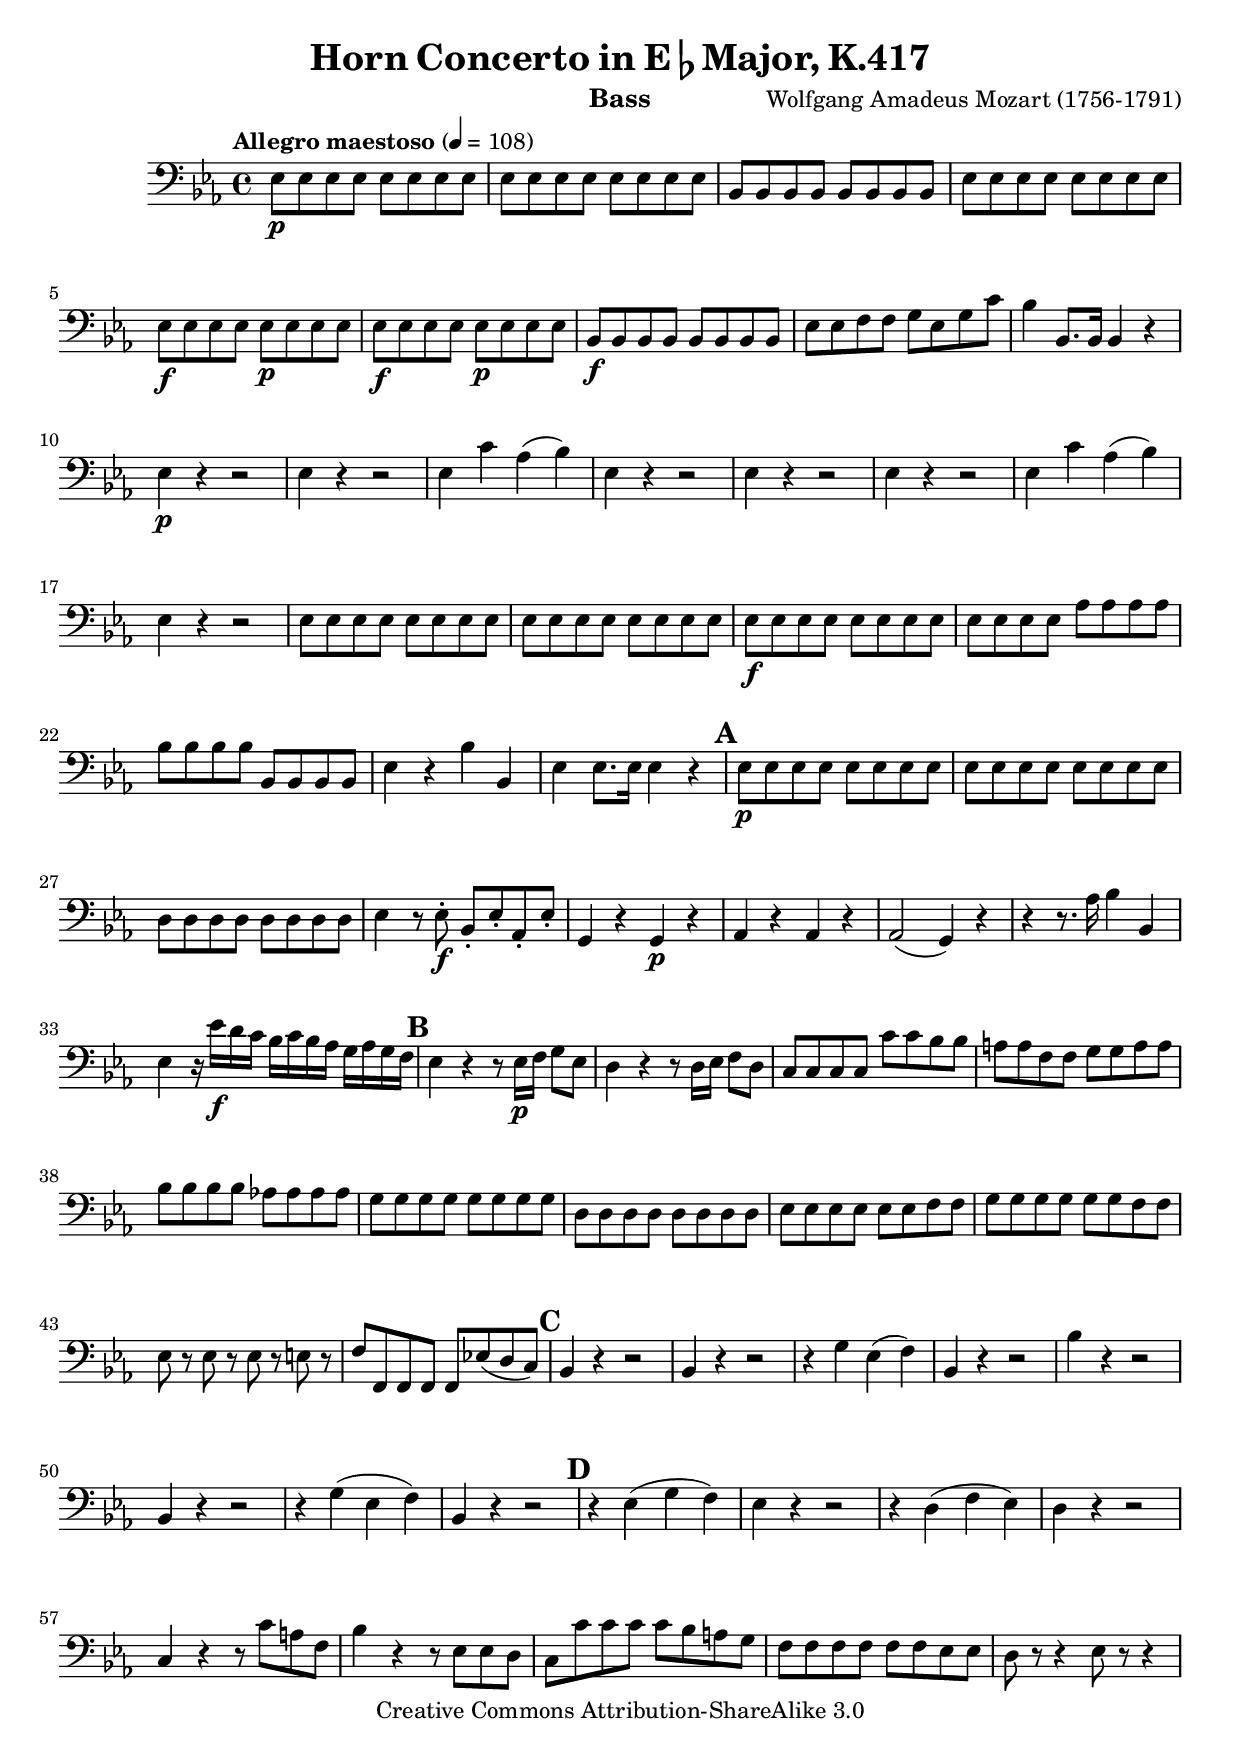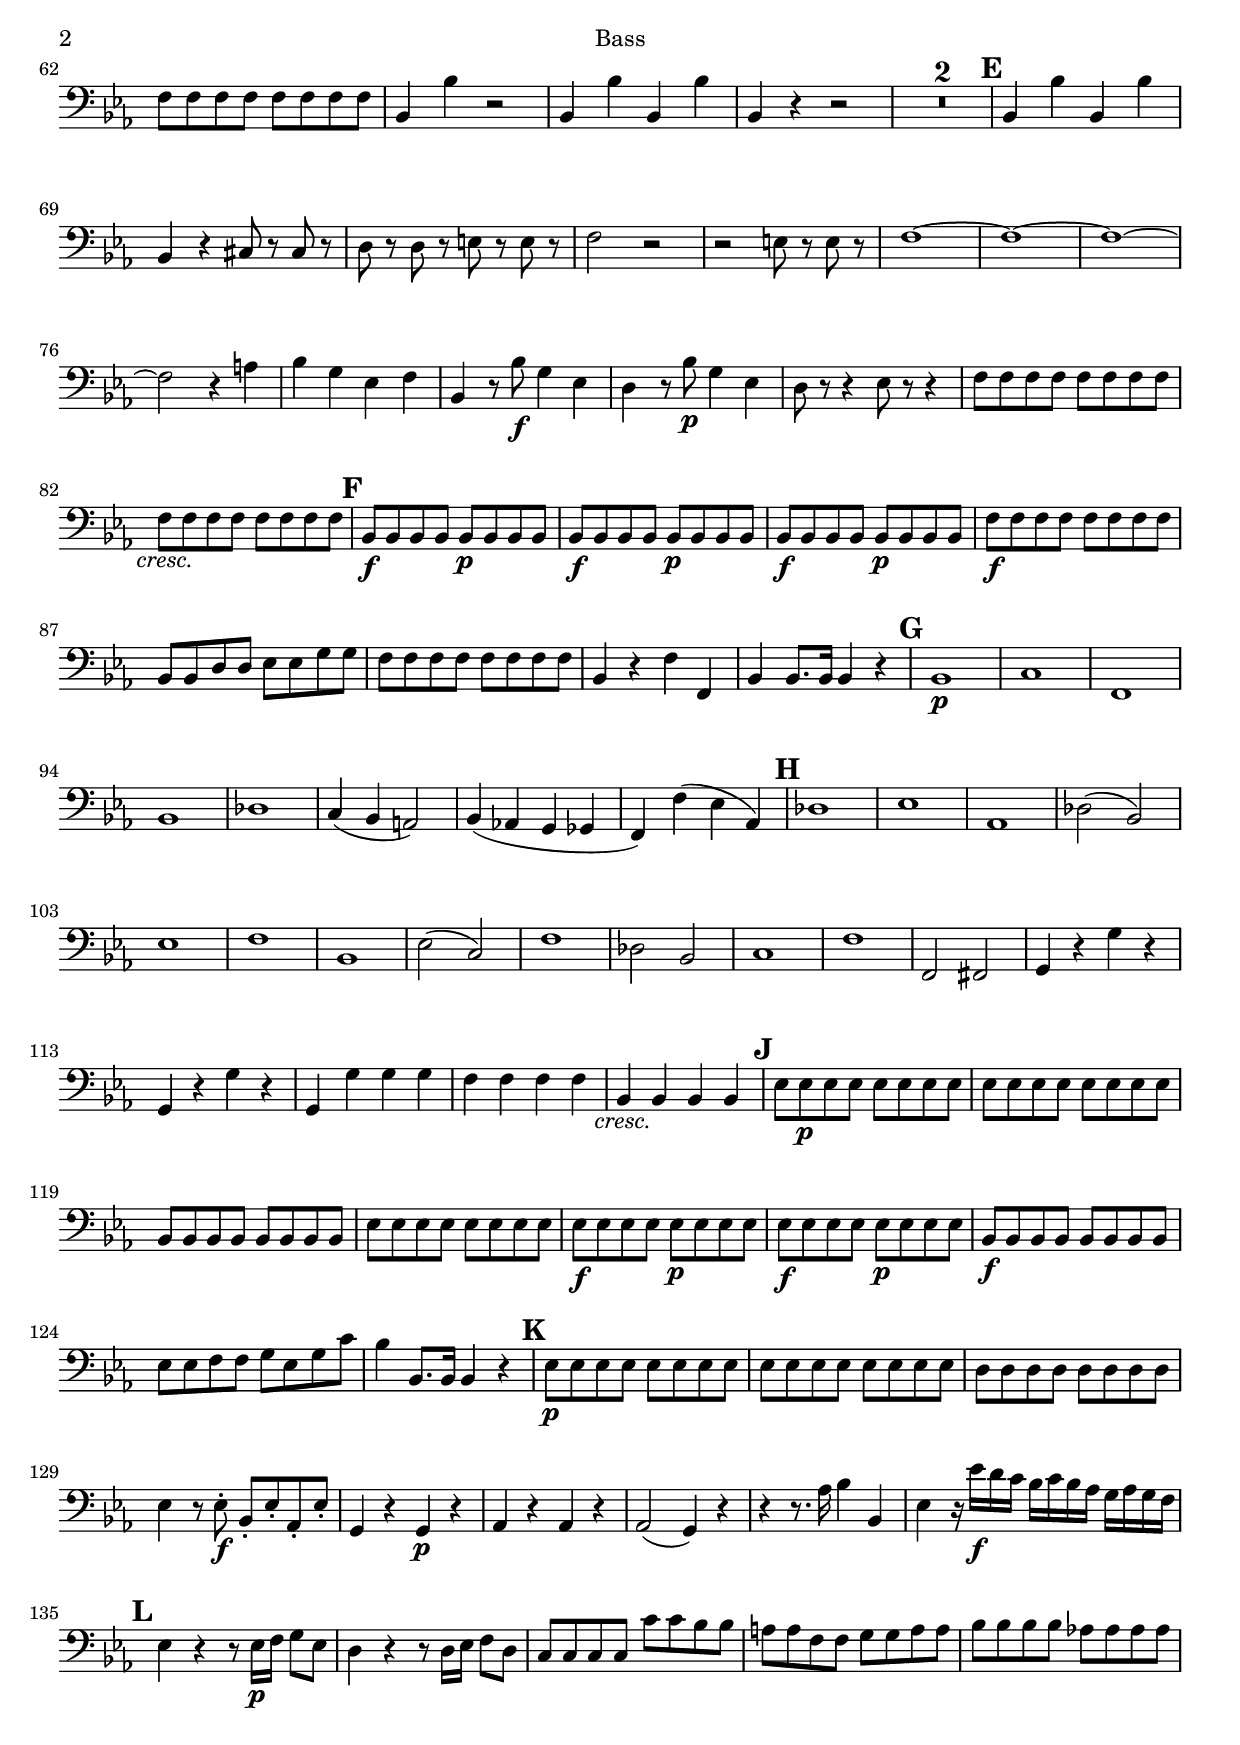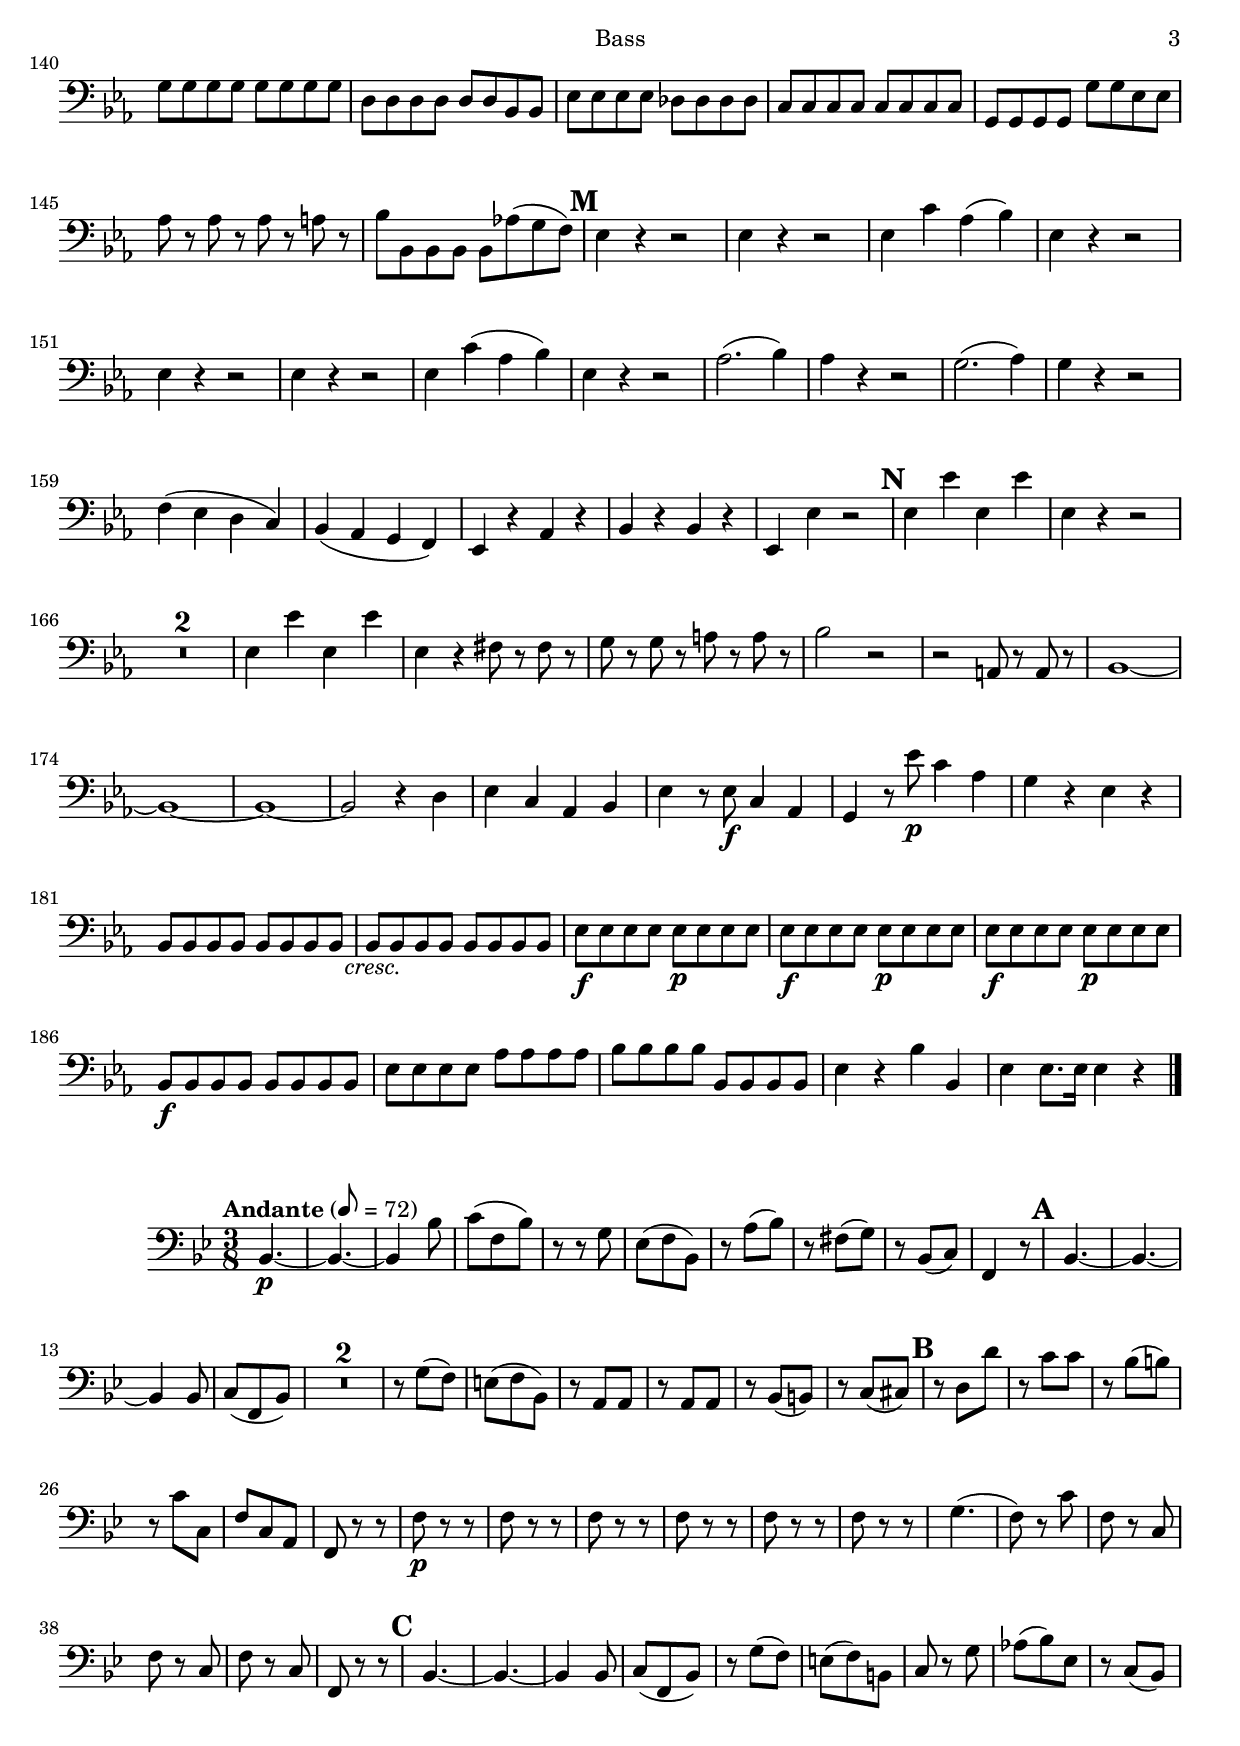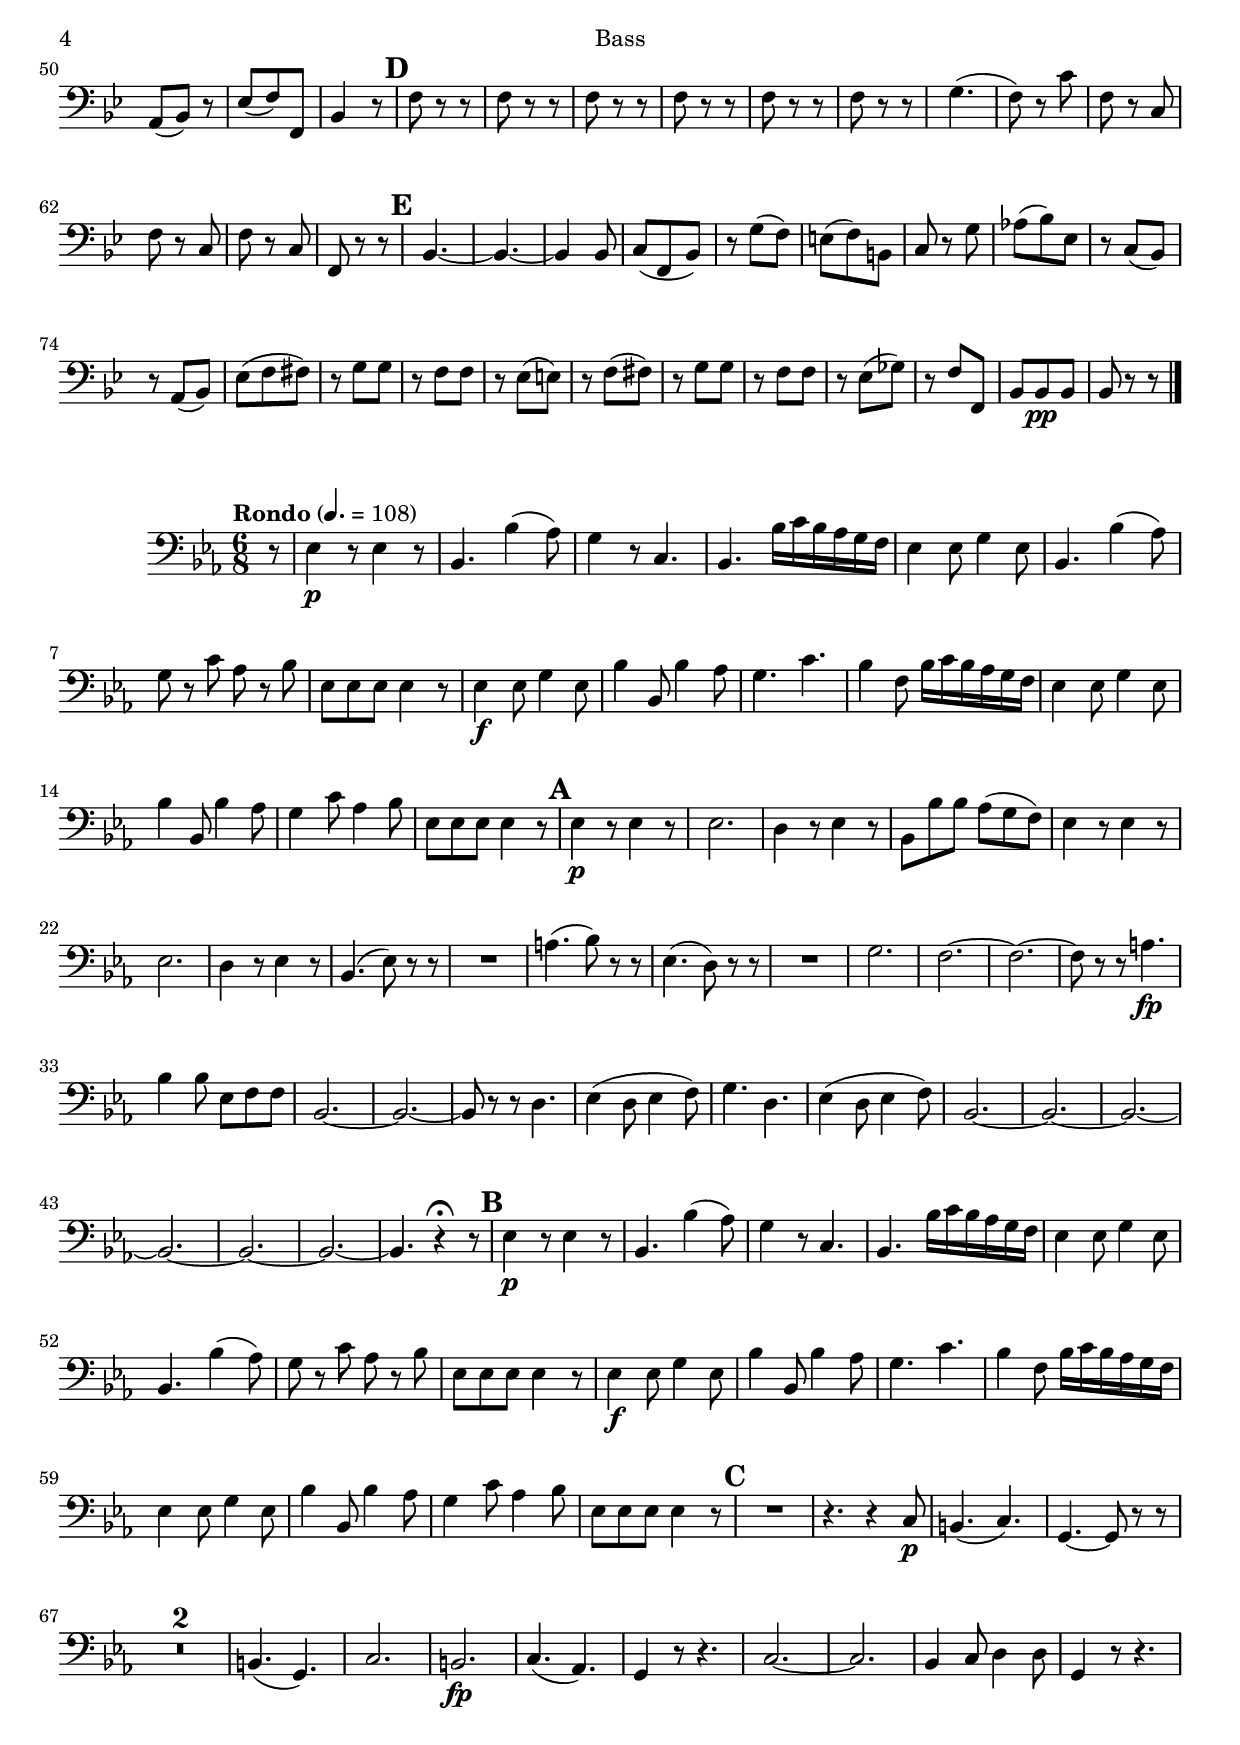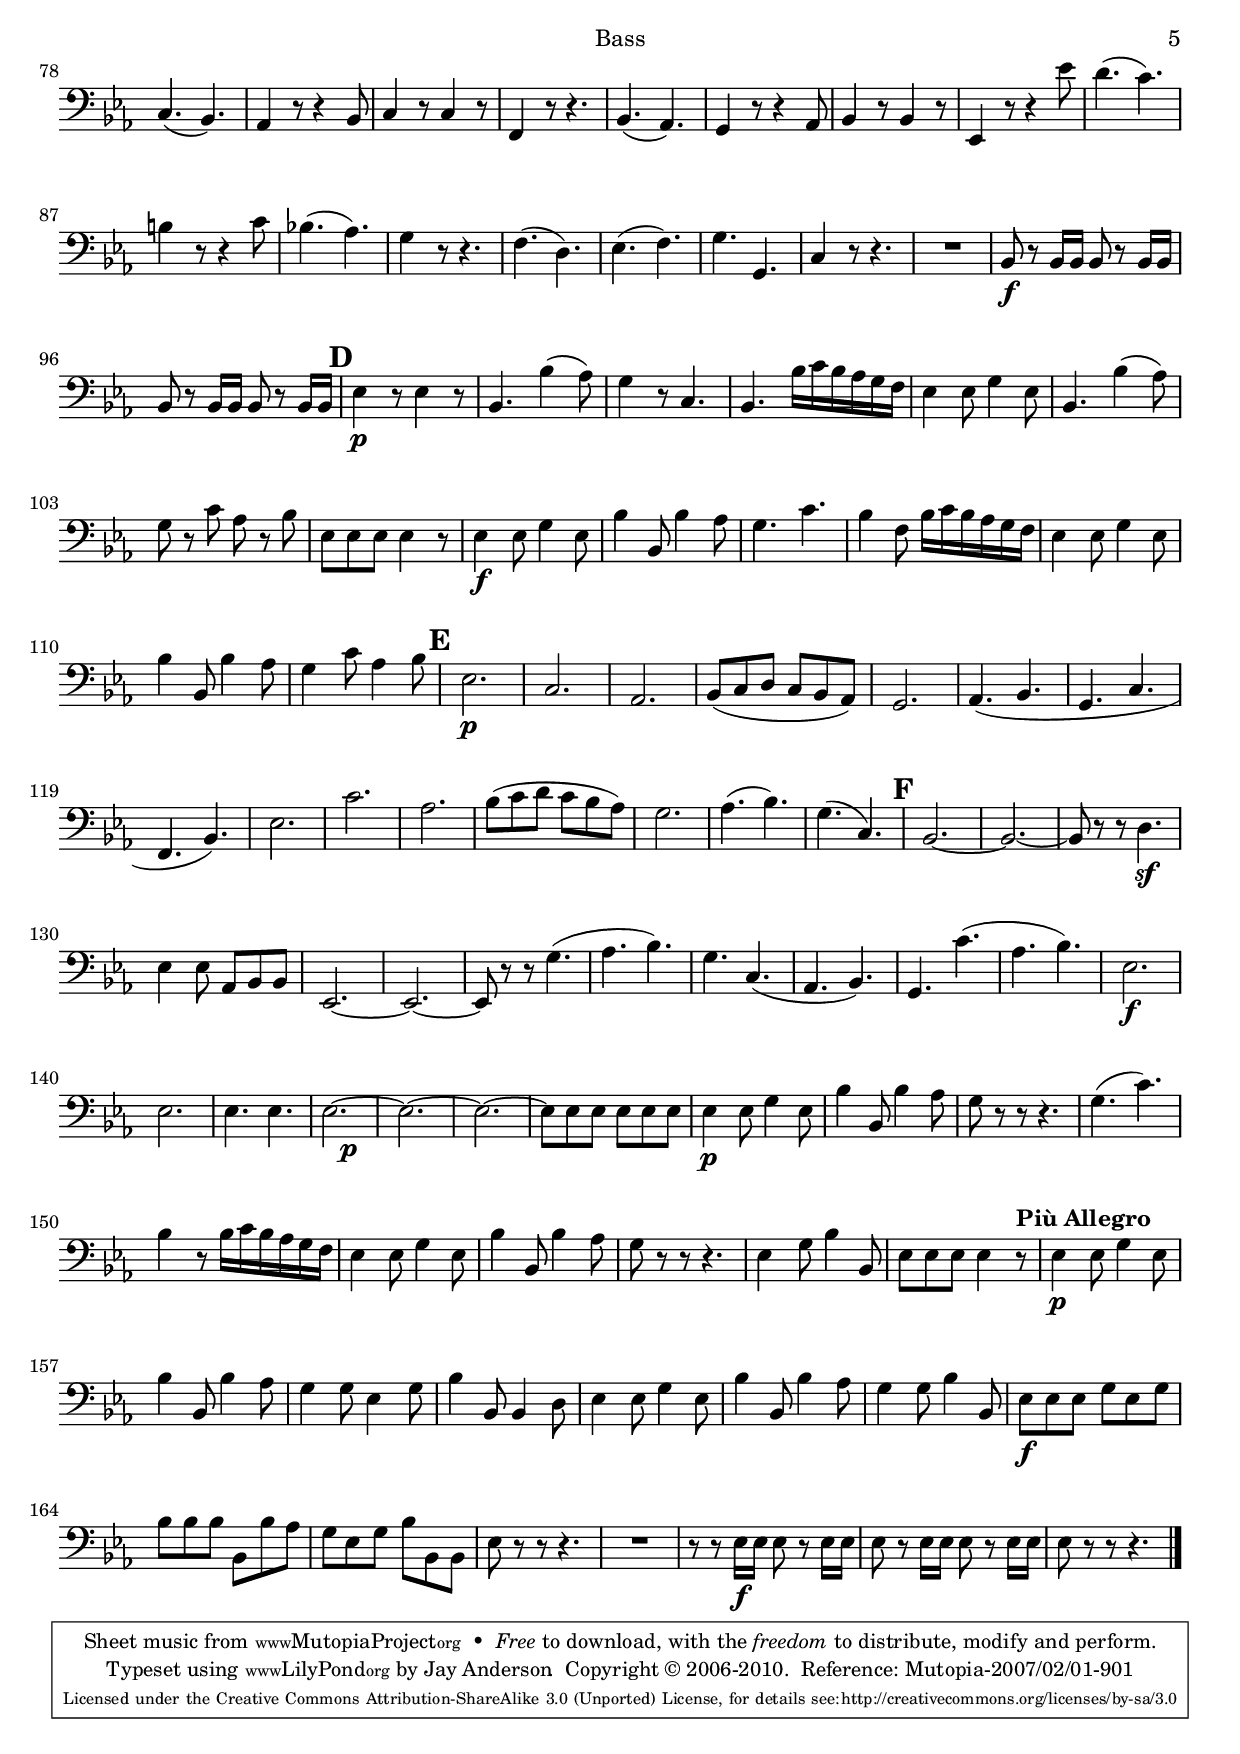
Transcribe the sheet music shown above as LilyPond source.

\version "2.13.10"

\include "defs.lyi"
\version "2.13.10"

\include "defs.lyi"

bassMvtI = \relative c
{
  \key ees \major
  \clef bass
  ees8\p \repeat unfold 15 ees |
  \repeat unfold 8 bes |
  \repeat unfold 8 ees |
  \repeat unfold 2 {ees\f ees ees ees ees\p ees ees ees |}
  bes\f \repeat unfold 7 bes |
  ees ees f f g ees g c |
  bes4 bes,8. bes16 bes4 r |

  ees4\p r r2 |
  ees4 r r2 |
  ees4 c' aes( bes) |
  \repeat unfold 3 { ees,4 r r2 | }
  ees4 c' aes( bes) |
  ees, r r2 |
  \repeat unfold 16 ees8 |
  ees\f \repeat unfold 11 ees8 aes aes aes aes |
  bes bes bes bes bes, bes bes bes |
  ees4 r bes' bes, |
  ees ees8. ees16 ees4 r |

  %solo
  ees8\p \repeat unfold 15 ees8 |
  \repeat unfold 8 d |
  ees4 r8 ees-.\f bes-. ees-. aes,-. ees'-. |
  g,4 r g\p r |
  aes r aes r |
  aes2( g4) r |
  r r8. aes'16 bes4 bes, |
  ees r16 ees'\f d c bes c bes aes g aes g f |
  ees4 r r8 ees16\p f g8 ees |
  d4 r r8 d16 ees f8 d |
  c c c c c' c bes bes |
  a a f f g g a a |
  bes bes bes bes aes aes aes aes |
  \repeat unfold 8 g |
  \repeat unfold 8 d |
  ees ees ees ees ees ees f f |
  g g g g g g f f |
  ees r ees r ees r e r |
  f f, f f f ees'( d c) |
  bes4 r r2 |
  bes4 r r2 |
  r4 g' ees( f) |
  bes,4 r r2 |
  bes'4 r r2 |
  bes,4 r r2 |
  r4 g'( ees f) |
  bes,4 r r2 |
  r4 ees( g f) |
  ees4 r r2 |
  r4 d( f ees) |
  d4 r r2 |
  c4 r r8 c' a f |
  bes4 r r8 ees, ees d |
  c c' c c c bes a g |
  f f f f f f ees ees |
  d8 r r4 ees8 r r4 |
  \repeat unfold 8 f8 |
  bes,4 bes' r2 |

  %tutti
  bes,4 bes' bes, bes' |
  bes, r r2 |
  R1*2 |

  %solo
  bes4 bes' bes, bes' |
  bes, r cis8 r cis r |
  d r d r e r e r |
  f2 r |
  r e8 r e r |
  f1~ | f~ | f~ |
  f2 r4 a |
  bes g ees f |
  bes, r8 bes'\f g4 ees |
  d r8 bes'\p g4 ees |
  d8 r r4 ees8 r r4 |
  \repeat unfold 8 f8 |
  f\mcresc \repeat unfold 7 f |

  %tutti
  \repeat unfold 3 { bes,8\f bes bes bes bes\p bes bes bes | }
  f'\f \repeat unfold 7 f |
  bes, bes d d ees ees g g |
  \repeat unfold 8 f |
  bes,4 r f' f, |
  bes bes8. bes16 bes4 r |
  bes1\p | c | f, | bes | des |
  c4( bes a2) |
  bes4( aes g ges |
  f) f'( ees aes,) |
  des1 | ees | aes, |
  des2( bes) |
  ees1 | f | bes, |
  ees2( c) |
  f1 |
  des2 bes |
  c1 | f |
  f,2 fis |
  g4 r g' r |
  g, r g' r |
  g, g' g g |
  f f f f |
  bes,\mcresc bes bes bes |

  %tutti
  ees8 ees\p \repeat unfold 14 ees |
  \repeat unfold 8 bes |
  \repeat unfold 8 ees |
  \repeat unfold 2 { ees\f ees ees ees ees\p ees ees ees| }
  bes\f \repeat unfold 7 bes |
  ees ees f f g ees g c |
  bes4 bes,8. bes16 bes4 r |

  %solo
  ees8\p \repeat unfold 15 ees8 |
  \repeat unfold 8 d |
  ees4 r8 ees-.\f bes-. ees-. aes,-. ees'-. |
  g,4 r g\p r |
  aes r aes r |
  aes2( g4) r |
  r r8. aes'16 bes4 bes, |
  ees r16 ees'\f d c bes c bes aes g aes g f |
  ees4 r r8 ees16\p f g8 ees |
  d4 r r8 d16 ees f8 d |
  c c c c c' c bes bes |
  a a f f g g a a |
  bes bes bes bes aes aes aes aes |
  \repeat unfold 8 g |
  d d d d d d bes bes |
  ees ees ees ees des des des des |
  \repeat unfold 8 c |
  g g g g g' g ees ees |
  aes r aes r aes r a r |
  bes bes, bes bes bes aes'( g f) |

  %tutti
  \repeat unfold 2 { ees4 r r2 | }
  ees4 c' aes( bes) |
  \repeat unfold 3 { ees,4 r r2 | }
  ees4 c'( aes bes) |
  ees,4 r r2 |
  aes2.( bes4) |
  aes4 r r2 |
  g2.( aes4) |
  g4 r r2 |
  f4( ees d c) |
  bes( aes g f) |
  ees r aes r |
  bes r bes r |
  ees, ees' r2 |

  %tutti
  ees4 ees' ees, ees' |
  ees, r r2 |
  R1*2 |

  %solo
  ees4 ees' ees, ees' |
  ees, r fis8 r fis r |
  g r g r a r a r |
  bes2 r |
  r a,8 r a r |
  bes1~ | bes~ | bes~ |
  bes2 r4 d4 |
  ees c aes bes |
  ees r8 ees\f c4 aes |
  g r8 ees''8\p c4 aes |
  g r ees r |
  \repeat unfold 8 bes8 |
  bes\mcresc \repeat unfold 7 bes |

  %tutti
  \repeat unfold 3 { ees8\f ees ees ees ees\p ees ees ees | }
  bes\f \repeat unfold 7 bes |
  ees ees ees ees aes aes aes aes |
  bes bes bes bes bes, bes bes bes |
  ees4 r bes' bes, |
  ees ees8. ees16 ees4 r |
}


\version "2.13.10"

\include "defs.lyi"

bassMvtII = \relative c
{
  \key bes \major
  \clef bass
  bes4.~\p | bes~ | bes4 bes'8 |
  c( f, bes) |
  r r g |
  ees( f bes,) |
  r a'( bes) |
  r fis( g) |
  r bes,( c) |
  f,4 r8 |
  bes4.~ | bes~ | bes4 bes8 |
  c( f, bes) |
  R4.*2 |
  r8 g'( f) |
  e( f bes,) |
  r a a |
  r a a |
  r bes( b) |
  r c( cis) |
  r d d' |
  r c c |
  r bes( b) |
  r c c, |
  f c a |
  f r r |
  f'\p r r | \repeat unfold 5 {f r r |}
  g4.( |
  f8) r c' |
  \repeat unfold 3 {f, r c |}
  f, r r |
  bes4.~ | bes~ | bes4 bes8 |
  c( f, bes) |
  r g'( f) |
  e( f) b, |
  c r g' |
  aes( bes) ees, |
  r c( bes) |
  a( bes) r
  ees( f) f, |
  bes4 r8 |
  \repeat unfold 6 {f' r r |}
  g4.( |
  f8) r c' |
  \repeat unfold 3 {f, r c |}
  f, r r |
  bes4.~ | bes~ | bes4 bes8 |
  c( f, bes) |
  r g'( f) |
  e( f) b, |
  c r g' |
  aes( bes) ees, |
  r c( bes) |
  r a( bes) |
  ees( f fis) |
  r g g |
  r f f |
  r ees( e) |
  r f( fis) |
  r g g |
  r f f |
  r ees( ges) |
  r f f, |
  bes bes\pp bes |
  bes r r |
}


\version "2.13.10"

\include "defs.lyi"

bassMvtIIIMain = \relative c
{
  ees4\p r8 ees4 r8 |
  bes4. bes'4( aes8) |
  g4 r8 c,4. |
  bes bes'16 c bes aes g f |
  ees4 ees8 g4 ees8 |
  bes4. bes'4( aes8) |
  g8 r c aes r bes |
  ees, ees ees ees4 r8 |

  ees4\f ees8 g4 ees8 |
  bes'4 bes,8 bes'4 aes8 |
  g4. c |
  bes4 f8 bes16 c bes aes g f |
  ees4 ees8 g4 ees8 |
  bes'4 bes,8 bes'4 aes8 |
  g4 c8 aes4 bes8 |
}

bassMvtIIIMainEnd = \relative c'
{
  ees, ees ees ees4 r8 |
}

bassMvtIII = \relative c
{
  \clef bass
  \key ees \major

  r8
  \bassMvtIIIMain
  \bassMvtIIIMainEnd

  ees4\p r8 ees4 r8 |
  ees2. |
  d4 r8 ees4 r8 |
  bes8 bes' bes aes( g f) |
  ees4 r8 ees4 r8 |
  ees2. |
  d4 r8 ees4 r8 |
  bes4.( ees8) r r |
  R2. |
  a4.( bes8) r r |
  ees,4.( d8) r r |
  R2. |
  g2. |
  f~ | f~ |
  f8 r r a4.\fp |
  bes4 bes8 ees, f f |
  bes,2.~ | bes~ |
  bes8 r r d4. |
  ees4( d8 ees4 f8) |
  g4. d |
  ees4( d8 ees4 f8) |
  \repeat unfold 6 bes,2.~ |
  bes4. r4\fermata r8 |

  \bassMvtIIIMain
  \bassMvtIIIMainEnd

  R2. |
  r4. r4 c8\p |
  b4.( c) |
  g4.~ g8 r r |
  R2.*2 |
  b4.( g) |
  c2. |
  b\fp |
  c4.( aes) |
  g4 r8 r4. |
  c2.~ | c |
  bes4 c8 d4 d8 |
  g,4 r8 r4. |
  c4.( bes) |
  aes4 r8 r4 bes8 |
  c4 r8 c4 r8 |
  f,4 r8 r4. |
  bes4.( aes) |
  g4 r8 r4 aes8 |
  bes4 r8 bes4 r8 |
  ees,4 r8 r4 ees''8 |
  d4.( c) |
  b4 r8 r4 c8 |
  bes4.( aes) |
  g4 r8 r4. |
  f4.( d) |
  ees( f) |
  g g, |
  c4 r8 r4. |
  R2. |
  bes8\f r bes16 bes \repeat unfold 3 {bes8 r bes16 bes} |

  \bassMvtIIIMain

  ees2.\p |
  c |
  aes |
  bes8( c d c bes aes) |
  g2. |
  aes4.( bes |
  g c |
  f, bes) |

  ees2. |
  c' |
  aes |
  bes8( c d c bes aes) |
  g2. |
  aes4.( bes) |
  g( c,) |
  bes2.~ | bes~ |
  bes8 r r d4.\sf |
  ees4 ees8 aes, bes bes |
  ees,2.~ | ees~ |
  ees8 r r g'4.( |
  aes bes) |
  g c,( |
  aes bes) |
  g c'( |
  aes bes) |
  ees,2.\f |
  ees2. |
  ees4. ees |
  << {s4. s\p} ees2.~ >> | ees~ | ees ~ |
  ees8 ees ees ees ees ees |
  ees4\p ees8 g4 ees8 |
  bes'4 bes,8 bes'4 aes8 |
  g8 r r r4. |
  g4.( c) |
  bes4 r8 bes16 c bes aes g f |
  ees4 ees8 g4 ees8 |
  bes'4 bes,8 bes'4 aes8 |
  g8 r r r4. |
  ees4 g8 bes4 bes,8 |
  ees ees ees ees4 r8 |

  ees4\p ees8 g4 ees8 |
  bes'4 bes,8 bes'4 aes8 |
  g4 g8 ees4 g8 |
  bes4 bes,8 bes4 d8 |
  ees4 ees8 g4 ees8 |
  bes'4 bes,8 bes'4 aes8 |
  g4 g8 bes4 bes,8 |
  ees8\f ees ees g ees g |
  bes bes bes bes, bes' aes |
  g ees g bes bes, bes |
  ees r r r4. |
  R2. |
  r8 r ees16\f ees ees8
    \repeat unfold 3 {r8 ees16 ees ees8} r r r4. |
}



instrument = "Bass"

\book
{
  \include "Header.lyi"
  \score
  {
    \new Staff
    {
      << \bassMvtI \outlineMvtI >>
    }
  }
  \score
  {
    \new Staff
    {
      << \bassMvtII \outlineMvtII >>
    }
  }
  \score
  {
    \new Staff
    {
      << \bassMvtIII \outlineMvtIII >>
    }
  }
}

